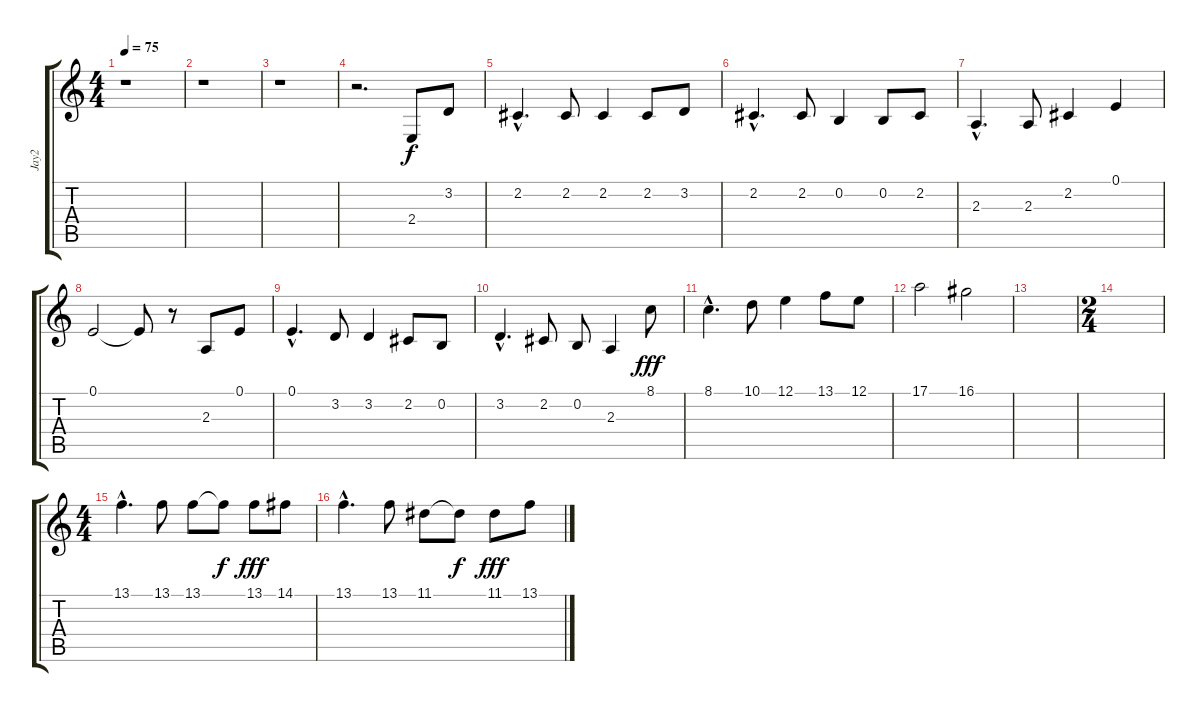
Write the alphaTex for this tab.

\track ("Jay2" "Jay2") {instrument voiceoohs}
\staff {score tabs}
\tuning (E4 B3 G3 D3 A2 E2) {hide}
\ts (4 4)
\tempo 75
\clef g2
\ks c
r.1{dy f} |
r.1 |
r.1 |
r.2{d} 2.4.8 3.2.8 |
2.2{hac}.4{d} 2.2.8 2.2.4 2.2.8 3.2.8 |
2.2{hac}.4{d} 2.2.8 0.2.4 0.2.8 2.2.8 |
2.3{hac}.4{d} 2.3.8 2.2.4 0.1.4 |
0.1.2 0.1{t}.8 r.8 2.3.8 0.1.8 |
0.1{hac}.4{d} 3.2.8 3.2.4 2.2.8 0.2.8 |
3.2{hac}.4{d} 2.2.8 0.2.8 2.3.4 8.1.8{dy fff volume 16 instrument vibraphone} |
8.1{hac}.4{d} 10.1.8 12.1.4 13.1.8 12.1.8 |
17.1.2 16.1.2 |
|
\ts (2 4)
|
\ts (4 4)
13.1{hac}.4{d} 13.1.8 13.1.8 13.1{t}.8{dy f} 13.1.8{dy fff} 14.1.8 |
13.1{hac}.4{d} 13.1.8 11.1.8 11.1{t}.8{dy f} 11.1.8{dy fff} 13.1.8
